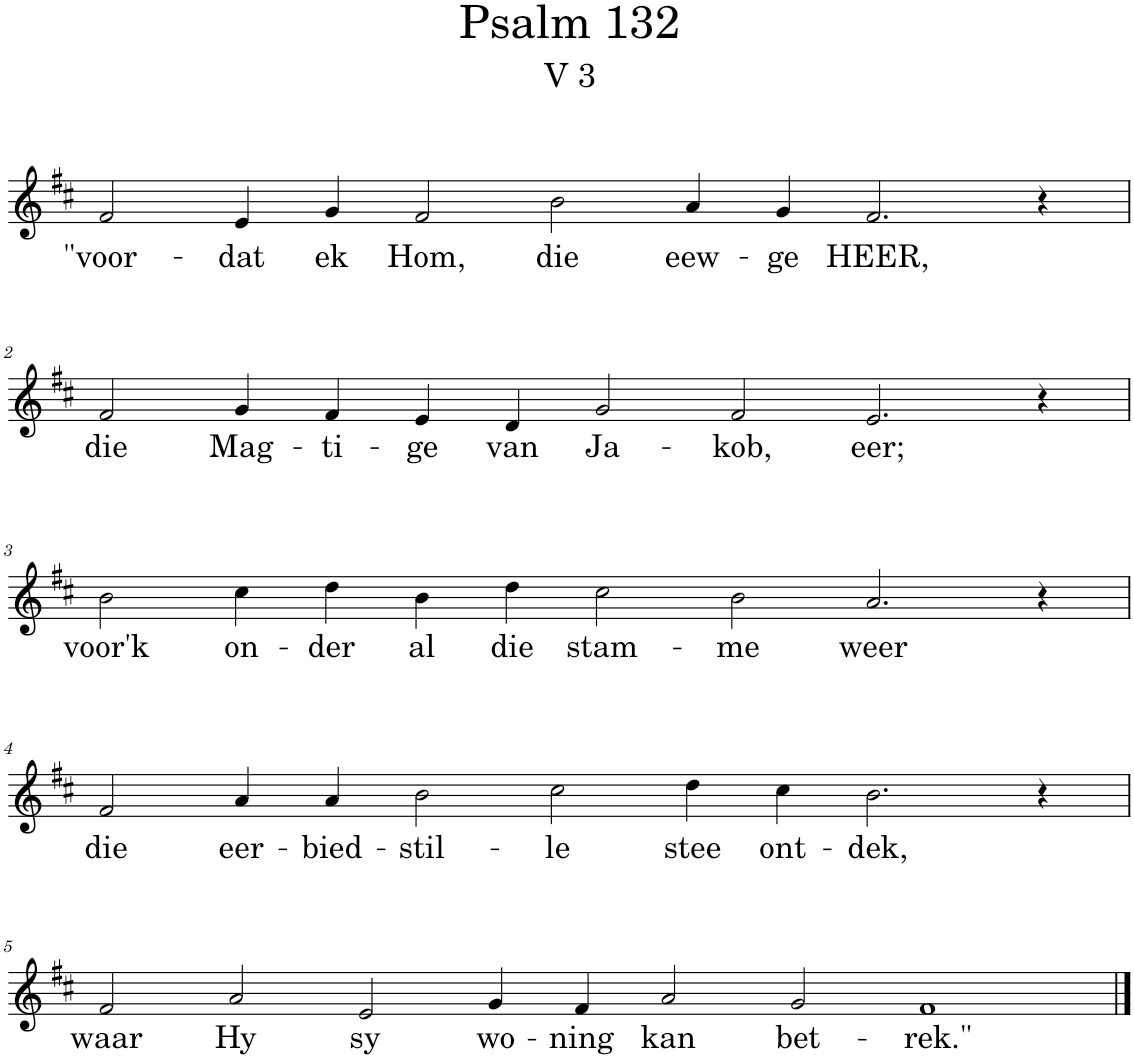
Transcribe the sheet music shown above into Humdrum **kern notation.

**kern	**text
*part1	*part1
*staff1	*staff1
*I"Pipe Organ	*
*I'Org.	*
*clefG2	*
*k[f#c#]	*
*M14/4	*
=1	=1
!	!LO:LY:b
2f#/	"voor-
!	!LO:LY:b
4e/	-dat
!	!LO:LY:b
4g/	ek
!	!LO:LY:b
2f#/	Hom,
!	!LO:LY:b
2b\	die
!	!LO:LY:b
4a/	eew-
!	!LO:LY:b
4g/	-ge
!	!LO:LY:b
2.f#/	HEER,
4r	.
!!LO:LB:g=z
=2	=2
!	!LO:LY:b
2f#/	die
!	!LO:LY:b
4g/	Mag-
!	!LO:LY:b
4f#/	-ti-
!	!LO:LY:b
4e/	-ge
!	!LO:LY:b
4d/	van
!	!LO:LY:b
2g/	Ja-
!	!LO:LY:b
2f#/	-kob,
!	!LO:LY:b
2.e/	eer;
4r	.
!!LO:LB:g=z
=3	=3
!	!LO:LY:b
2b\	voor'k
!	!LO:LY:b
4cc#\	on-
!	!LO:LY:b
4dd\	-der
!	!LO:LY:b
4b\	al
!	!LO:LY:b
4dd\	die
!	!LO:LY:b
2cc#\	stam-
!	!LO:LY:b
2b\	-me
!	!LO:LY:b
2.a/	weer
4r	.
!!LO:LB:g=z
=4	=4
!	!LO:LY:b
2f#/	die
!	!LO:LY:b
4a/	eer-
!	!LO:LY:b
4a/	-bied-
!	!LO:LY:b
2b\	-stil-
!	!LO:LY:b
2cc#\	-le
!	!LO:LY:b
4dd\	stee
!	!LO:LY:b
4cc#\	ont-
!	!LO:LY:b
2.b\	-dek,
4r	.
!!LO:LB:g=z
=5	=5
*M16/4	*
!	!LO:LY:b
2f#/	waar
!	!LO:LY:b
2a/	Hy
!	!LO:LY:b
2e/	sy
!	!LO:LY:b
4g/	wo-
!	!LO:LY:b
4f#/	-ning
!	!LO:LY:b
2a/	kan
!	!LO:LY:b
2g/	bet-
!	!LO:LY:b
1f#	-rek."
==	==
*-	*-
